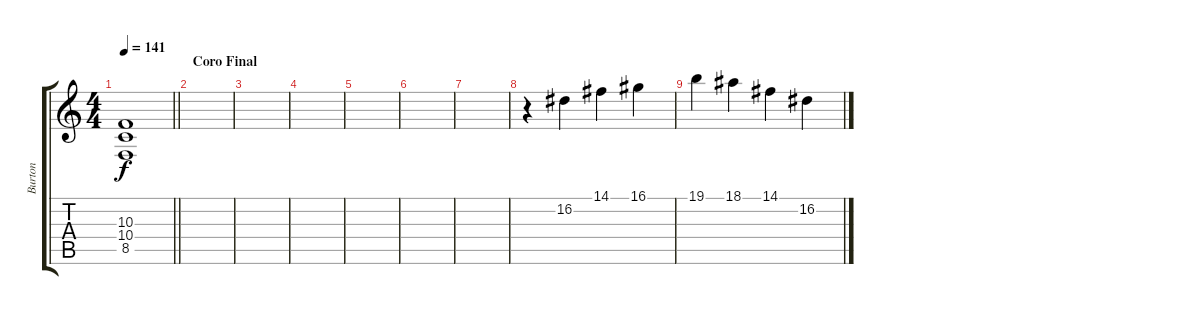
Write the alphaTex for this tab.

\track ("Burton" "Burton") {instrument pad7halo}
\staff {score tabs}
\tuning (E4 B3 G3 D3 A2 E2) {hide}
\ts (4 4)
\tempo 141
\clef g2
\barLineRight lightlight
\ks c
(10.3 10.4 8.5).1{dy f} |
\section ("" "Coro Final")
|
|
|
|
|
|
r.4{instrument stringensemble1} 16.2.4 14.1.4 16.1.4 |
19.1.4 18.1.4 14.1.4 16.2.4
